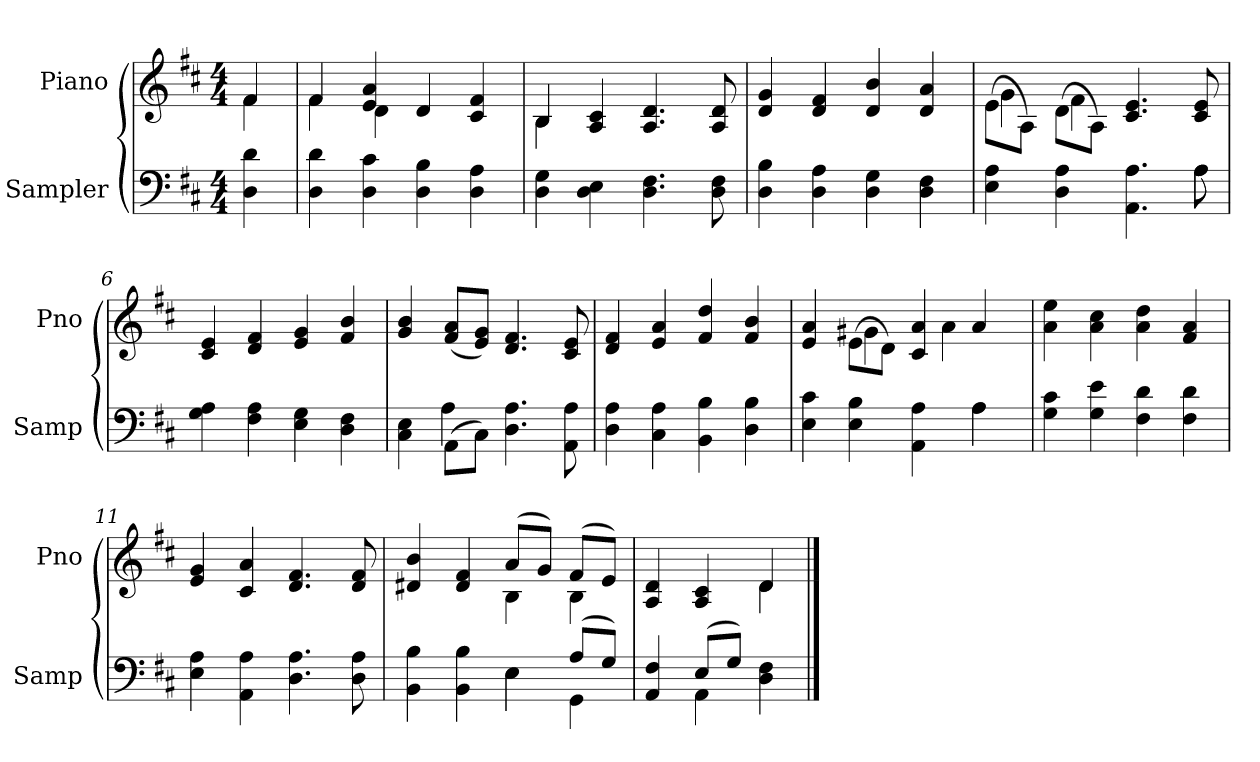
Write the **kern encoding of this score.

**kern	**kern
*part2	*part1
*staff2	*staff1
*I"Sampler	*I"Piano
*I'Samp	*I'Pno
*clefF4	*clefG2
*k[f#c#]	*k[f#c#]
*D:	*D:
*M4/4	*M4/4
=1	=1
*	*^
4D 4d	4f#/	4f#
=2	=2	=2
4D 4d	4f#/	4f#
4D 4c#	4e 4a	4d
4D 4B	4d/	2ryy
4D 4A	4c# 4f#	.
=3	=3	=3
4D 4G	4B/	4B
4D 4E	4A 4c#	2.ryy
4.D 4.F#	4.A 4.d	.
8D 8F#	8A 8d	.
*	*v	*v
=4	=4
4D 4B	4d 4g
4D 4A	4d 4f#
4D 4G	4d 4b
4D 4F#	4d 4a
=5	=5
*^	*^
4E 4A	2..ryy	(8e\L	4g
.	.	8A\J)	.
4D 4A	.	(8d\L	4f#
.	.	8A\J)	.
4.AA 4.A	.	4.c# 4.e	2ryy
8A\	8A	8c# 8e	.
*v	*v	*	*
*	*v	*v
=6	=6
4G 4A	4c# 4e
4F# 4A	4d 4f#
4E 4G	4e 4g
4D 4F#	4f# 4b
=7	=7
*^	*
4C# 4E	4ryy	4g 4b
(8AA\L	4A	(8f#/ 8a/L
8C#\J)	.	8e/ 8g/J)
4.D 4.A	2ryy	4.d 4.f#
8AA 8A	.	8c# 8e
*v	*v	*
=8	=8
4D 4A	4d 4f#
4C# 4A	4e 4a
4BB 4B	4f# 4dd
4D 4B	4f# 4b
=9	=9
*^	*^
4E 4c#	2.ryy	4e 4a	4ryy
4E 4B	.	(8e\L	4g#X
.	.	8d\J)	.
4AA 4A	.	4c# 4a	8ryy
.	.	.	4a
4A\	4A	4a/	.
.	.	.	8ryy
*v	*v	*	*
*	*v	*v
=10	=10
4G 4c#	4a 4ee
4G 4e	4a 4cc#
4F# 4d	4a 4dd
4F# 4d	4f# 4a
=11	=11
4E 4A	4e 4g
4AA 4A	4c# 4a
4.D 4.A	4.d 4.f#
8D 8A	8d 8f#
=12	=12
*^	*^
4BB 4B	2ryy	4d#X 4b	2ryy
4BB 4B	.	4d# 4f#	.
4E\	4E	(8a/L	4B
.	.	8g/J)	.
(8A/L	4GG	(8f#/L	4B
8G/J)	.	8e/J)	.
=13	=13	=13	=13
4AA 4F#	4ryy	4A 4d	2ryy
(8E/L	4AA	4A 4c#	.
8G/J)	.	.	.
4D 4F#	4ryy	4d/	4d
*v	*v	*	*
*	*v	*v
==	==
*-	*-
